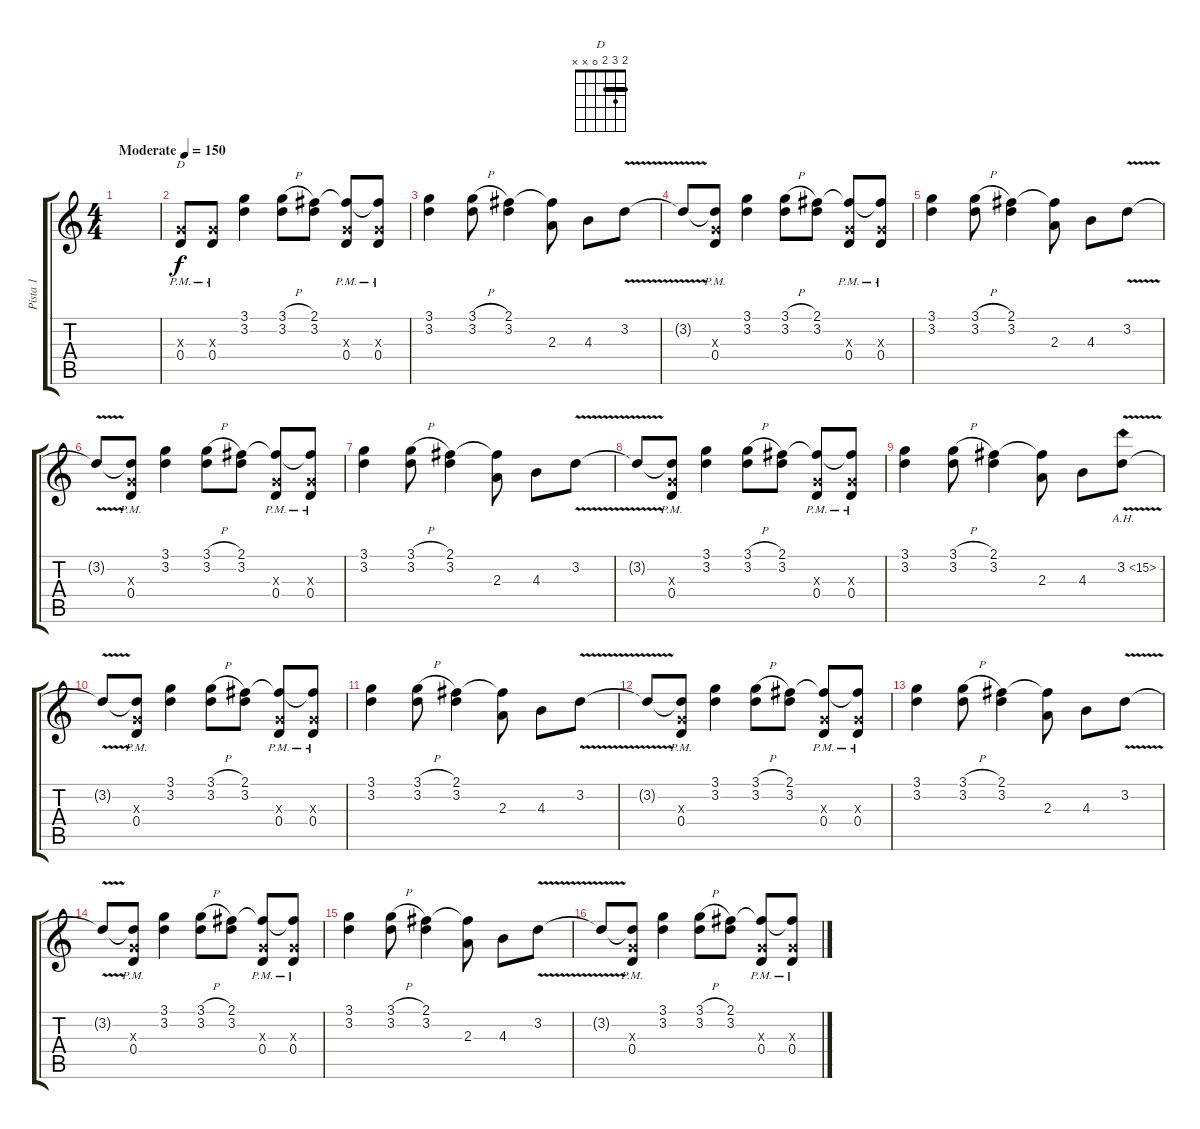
\track ("Pista 1" "Pista 1") {instrument distortionguitar}
\staff {score tabs}
\tuning (E4 B3 G3 D3 A2 E2) {hide}
\chord ("D" 2 3 2 0 x x) {barre 2}
\ts (4 4)
\tempo (150 "Moderate")
\clef g2
\ks c
|
(0.3{x} 0.4{pm}).8{ch "D"} (0.3{x} 0.4{pm}).8 (3.1 3.2).4 (3.1{h} 3.2).8 (2.1 3.2).8 (2.1{t} 0.3{x} 0.4{pm}).8 (2.1{t} 0.3{x} 0.4{pm}).8 |
(3.1 3.2).4 (3.1{h} 3.2).8 (2.1 3.2).4 (2.1{t} 2.3).8 4.3.8 3.2{v}.8 |
3.2{t}.8 (3.2{t} 0.3{x} 0.4{pm}).8 (3.1 3.2).4 (3.1{h} 3.2).8 (2.1 3.2).8 (2.1{t} 0.3{x} 0.4{pm}).8 (2.1{t} 0.3{x} 0.4{pm}).8 |
(3.1 3.2).4 (3.1{h} 3.2).8 (2.1 3.2).4 (2.1{t} 2.3).8 4.3.8 3.2{v}.8 |
3.2{t}.8 (3.2{t} 0.3{x} 0.4{pm}).8 (3.1 3.2).4 (3.1{h} 3.2).8 (2.1 3.2).8 (2.1{t} 0.3{x} 0.4{pm}).8 (2.1{t} 0.3{x} 0.4{pm}).8 |
(3.1 3.2).4 (3.1{h} 3.2).8 (2.1 3.2).4 (2.1{t} 2.3).8 4.3.8 3.2{v}.8 |
3.2{t}.8 (3.2{t} 0.3{x} 0.4{pm}).8 (3.1 3.2).4 (3.1{h} 3.2).8 (2.1 3.2).8 (2.1{t} 0.3{x} 0.4{pm}).8 (2.1{t} 0.3{x} 0.4{pm}).8 |
(3.1 3.2).4 (3.1{h} 3.2).8 (2.1 3.2).4 (2.1{t} 2.3).8 4.3.8 3.2{ah 12 v}.8 |
3.2{t}.8 (3.2{t} 0.3{x} 0.4{pm}).8 (3.1 3.2).4 (3.1{h} 3.2).8 (2.1 3.2).8 (2.1{t} 0.3{x} 0.4{pm}).8 (2.1{t} 0.3{x} 0.4{pm}).8 |
(3.1 3.2).4 (3.1{h} 3.2).8 (2.1 3.2).4 (2.1{t} 2.3).8 4.3.8 3.2{v}.8 |
3.2{t}.8 (3.2{t} 0.3{x} 0.4{pm}).8 (3.1 3.2).4 (3.1{h} 3.2).8 (2.1 3.2).8 (2.1{t} 0.3{x} 0.4{pm}).8 (2.1{t} 0.3{x} 0.4{pm}).8 |
(3.1 3.2).4 (3.1{h} 3.2).8 (2.1 3.2).4 (2.1{t} 2.3).8 4.3.8 3.2{v}.8 |
3.2{t}.8 (3.2{t} 0.3{x} 0.4{pm}).8 (3.1 3.2).4 (3.1{h} 3.2).8 (2.1 3.2).8 (2.1{t} 0.3{x} 0.4{pm}).8 (2.1{t} 0.3{x} 0.4{pm}).8 |
(3.1 3.2).4 (3.1{h} 3.2).8 (2.1 3.2).4 (2.1{t} 2.3).8 4.3.8 3.2{v}.8 |
3.2{t}.8 (3.2{t} 0.3{x} 0.4{pm}).8 (3.1 3.2).4 (3.1{h} 3.2).8 (2.1 3.2).8 (2.1{t} 0.3{x} 0.4{pm}).8 (2.1{t} 0.3{x} 0.4{pm}).8
